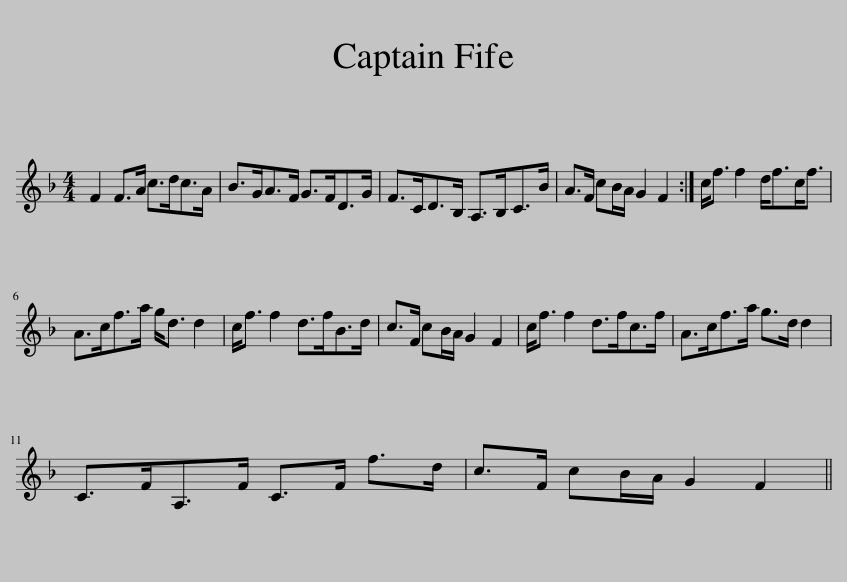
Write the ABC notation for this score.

X:1
L:1/8
M:4/4
I:linebreak $
K:F
V:1 treble
V:1
 F2 F>A c>dc>A | B>GA>F G>FD>G | F>CD>B, A,>B,C>B | A>F cB/A/ G2 F2 :| c<f f2 d<fc<f |$ %5
 A>cf>a g<d d2 | c<f f2 d>fB>d | c>F cB/A/ G2 F2 | c<f f2 d>fc>f | A>cf>a g>d d2 |$ %10
 C>FA,>F C>F f>d | c>F cB/A/ G2 F2 || %12
